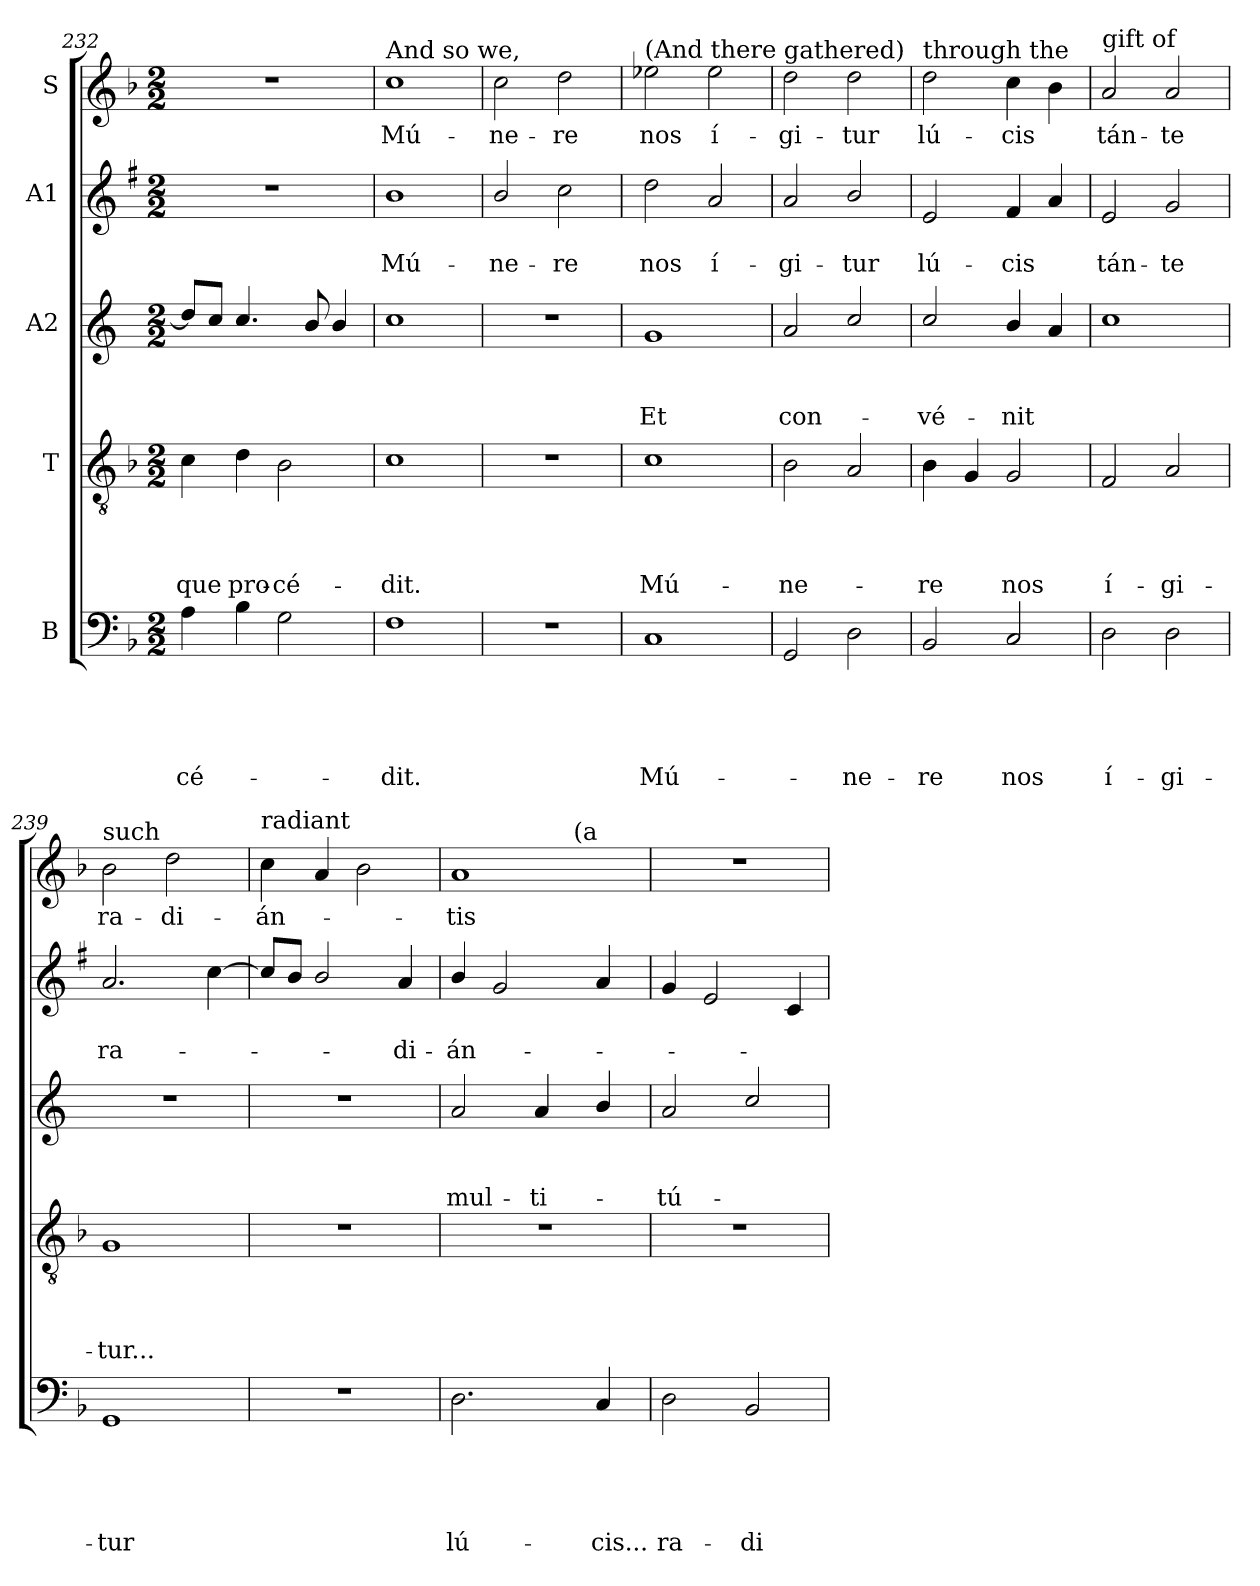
**kern	**text	**text	**text	**text	**text	**kern	**text	**text	**text	**text	**kern	**text	**text	**text	**kern	**text	**text	**kern	**text
*part5	*part5	*part5	*part5	*part5	*part5	*part4	*part4	*part4	*part4	*part4	*part3	*part3	*part3	*part3	*part2	*part2	*part2	*part1	*part1
*staff5	*staff5	*staff5	*staff5	*staff5	*staff5	*staff4	*staff4	*staff4	*staff4	*staff4	*staff3	*staff3	*staff3	*staff3	*staff2	*staff2	*staff2	*staff1	*staff1
*I"B	*	*	*	*	*	*I"T	*	*	*	*	*I"A2	*	*	*	*I"A1	*	*	*I"S	*
*clefF4	*	*	*	*	*	*clefGv2	*	*	*	*	*clefG2	*	*	*	*clefG2	*	*	*clefG2	*
*	*	*	*	*	*	*	*	*	*	*	*ITrd4c7	*	*	*	*ITrd1c2	*	*	*	*
*k[b-]	*	*	*	*	*	*k[b-]	*	*	*	*	*k[b-]	*	*	*	*k[b-]	*	*	*k[b-]	*
*F:	*	*	*	*	*	*F:	*	*	*	*	*F:	*	*	*	*F:	*	*	*F:	*
*M2/2	*	*	*	*	*	*M2/2	*	*	*	*	*M2/2	*	*	*	*M2/2	*	*	*M2/2	*
=232	=232	=232	=232	=232	=232	=232	=232	=232	=232	=232	=232	=232	=232	=232	=232	=232	=232	=232	=232
!	!	!	!	!	!LO:LY:b	!	!	!	!	!LO:LY:b	!	!	!	!	!	!	!	!	!
4A\	.	.	.	.	-cé-	4c\	.	.	.	-que	8g/L]	.	.	.	1r	.	.	1r	.
.	.	.	.	.	.	.	.	.	.	.	8f/J	.	.	.	.	.	.	.	.
!	!	!	!	!	!	!	!	!	!	!LO:LY:b	!	!	!	!	!	!	!	!	!
4B-\	.	.	.	.	.	4d\	.	.	.	pro-	4.f/	.	.	.	.	.	.	.	.
!	!	!	!	!	!	!	!	!	!	!LO:LY:b	!	!	!	!	!	!	!	!	!
2G\	.	.	.	.	.	2B-\	.	.	.	-cé-	.	.	.	.	.	.	.	.	.
.	.	.	.	.	.	.	.	.	.	.	8e/	.	.	.	.	.	.	.	.
.	.	.	.	.	.	.	.	.	.	.	4e/	.	.	.	.	.	.	.	.
=233	=233	=233	=233	=233	=233	=233	=233	=233	=233	=233	=233	=233	=233	=233	=233	=233	=233	=233	=233
!	!	!	!	!	!	!	!	!	!	!	!	!	!	!	!	!	!	!LO:TX:a:t=And so we,	!
!	!	!	!	!	!LO:LY:b	!	!	!	!	!LO:LY:b	!	!	!	!	!	!	!LO:LY:b	!	!LO:LY:b
1F	.	.	.	.	-dit.	1c	.	.	.	-dit.	1f	.	.	.	1a	.	Mú-	1cc	Mú-
=234	=234	=234	=234	=234	=234	=234	=234	=234	=234	=234	=234	=234	=234	=234	=234	=234	=234	=234	=234
!	!	!	!	!	!	!	!	!	!	!	!	!	!	!	!	!	!LO:LY:b	!	!LO:LY:b
1r	.	.	.	.	.	1r	.	.	.	.	1r	.	.	.	2a/	.	-ne-	2cc\	-ne-
!	!	!	!	!	!	!	!	!	!	!	!	!	!	!	!	!	!LO:LY:b	!	!LO:LY:b
.	.	.	.	.	.	.	.	.	.	.	.	.	.	.	2b-\	.	-re	2dd\	-re
=235	=235	=235	=235	=235	=235	=235	=235	=235	=235	=235	=235	=235	=235	=235	=235	=235	=235	=235	=235
!	!	!	!	!	!	!	!	!	!	!	!	!	!	!	!	!	!	!LO:TX:a:t=(And there	!
!	!	!	!	!	!LO:LY:b	!	!	!	!	!LO:LY:b	!	!	!	!LO:LY:b	!	!	!LO:LY:b	!	!LO:LY:b
1C	.	.	.	.	Mú-	1c	.	.	.	Mú-	1c	.	.	Et	2cc\	.	nos	2ee-X\	nos
!	!	!	!	!	!	!	!	!	!	!	!	!	!	!	!	!	!LO:LY:b	!	!LO:LY:b
.	.	.	.	.	.	.	.	.	.	.	.	.	.	.	2g/	.	í-	2ee-\	í-
=236	=236	=236	=236	=236	=236	=236	=236	=236	=236	=236	=236	=236	=236	=236	=236	=236	=236	=236	=236
!	!	!	!	!	!	!	!	!	!	!	!	!	!	!	!	!	!	!LO:TX:a:t=gathered)	!
!	!	!	!	!	!	!	!	!	!	!LO:LY:b	!	!	!	!LO:LY:b	!	!	!LO:LY:b	!	!LO:LY:b
2GG/	.	.	.	.	.	2B-\	.	.	.	-ne-	2d/	.	.	con-	2g/	.	-gi-	2dd\	-gi-
!	!	!	!	!	!LO:LY:b	!	!	!	!	!	!	!	!	!	!	!	!LO:LY:b	!	!LO:LY:b
2D\	.	.	.	.	-ne-	2A/	.	.	.	.	2f/	.	.	.	2a/	.	-tur	2dd\	-tur
!!LO:PB:g=z
=237	=237	=237	=237	=237	=237	=237	=237	=237	=237	=237	=237	=237	=237	=237	=237	=237	=237	=237	=237
!	!	!	!	!	!	!	!	!	!	!	!	!	!	!	!	!	!	!LO:TX:a:t=through the	!
!	!	!	!	!	!LO:LY:b	!	!	!	!	!LO:LY:b	!	!	!	!LO:LY:b	!	!	!LO:LY:b	!	!LO:LY:b
2BB-/	.	.	.	.	-re	4B-\	.	.	.	-re	2f/	.	.	-vé-	2d/	.	lú-	2dd\	lú-
.	.	.	.	.	.	4G/	.	.	.	.	.	.	.	.	.	.	.	.	.
!	!	!	!	!	!LO:LY:b	!	!	!	!	!LO:LY:b	!	!	!	!LO:LY:b	!	!	!LO:LY:b	!	!LO:LY:b
2C/	.	.	.	.	nos	2G/	.	.	.	nos	4e/	.	.	-nit	4e/	.	-cis	4cc\	-cis
.	.	.	.	.	.	.	.	.	.	.	4d/	.	.	.	4g/	.	.	4b-\	.
=238	=238	=238	=238	=238	=238	=238	=238	=238	=238	=238	=238	=238	=238	=238	=238	=238	=238	=238	=238
!	!	!	!	!	!	!	!	!	!	!	!	!	!	!	!	!	!	!LO:TX:a:t=gift of	!
!	!	!	!	!	!LO:LY:b	!	!	!	!	!LO:LY:b	!	!	!	!	!	!	!LO:LY:b	!	!LO:LY:b
2D\	.	.	.	.	í-	2F/	.	.	.	í-	1f	.	.	.	2d/	.	tán-	2a/	tán-
!	!	!	!	!	!LO:LY:b	!	!	!	!	!LO:LY:b	!	!	!	!	!	!	!LO:LY:b	!	!LO:LY:b
2D\	.	.	.	.	-gi-	2A/	.	.	.	-gi-	.	.	.	.	2f/	.	-te	2a/	-te
=239	=239	=239	=239	=239	=239	=239	=239	=239	=239	=239	=239	=239	=239	=239	=239	=239	=239	=239	=239
!	!	!	!	!	!	!	!	!	!	!	!	!	!	!	!	!	!	!LO:TX:a:t=such	!
!	!	!	!	!	!LO:LY:b	!	!	!	!	!LO:LY:b	!	!	!	!	!	!	!LO:LY:b	!	!LO:LY:b
1GG	.	.	.	.	-tur	1G	.	.	.	-tur...	1r	.	.	.	2.g/	.	ra-	2b-\	ra-
!	!	!	!	!	!	!	!	!	!	!	!	!	!	!	!	!	!	!	!LO:LY:b
.	.	.	.	.	.	.	.	.	.	.	.	.	.	.	.	.	.	2dd\	-di-
.	.	.	.	.	.	.	.	.	.	.	.	.	.	.	[4b-\	.	.	.	.
=240	=240	=240	=240	=240	=240	=240	=240	=240	=240	=240	=240	=240	=240	=240	=240	=240	=240	=240	=240
!	!	!	!	!	!	!	!	!	!	!	!	!	!	!	!	!	!	!LO:TX:a:t=radiant	!
!	!	!	!	!	!	!	!	!	!	!	!	!	!	!	!	!	!	!	!LO:LY:b
1r	.	.	.	.	.	1r	.	.	.	.	1r	.	.	.	8b-/L]	.	.	4cc\	-án-
.	.	.	.	.	.	.	.	.	.	.	.	.	.	.	8a/J	.	.	.	.
.	.	.	.	.	.	.	.	.	.	.	.	.	.	.	2a/	.	.	4a/	.
.	.	.	.	.	.	.	.	.	.	.	.	.	.	.	.	.	.	2b-\	.
!	!	!	!	!	!	!	!	!	!	!	!	!	!	!	!	!	!LO:LY:b	!	!
.	.	.	.	.	.	.	.	.	.	.	.	.	.	.	4g/	.	-di-	.	.
=241	=241	=241	=241	=241	=241	=241	=241	=241	=241	=241	=241	=241	=241	=241	=241	=241	=241	=241	=241
!	!	!	!	!	!	!	!	!	!	!	!	!	!	!	!	!	!	!LO:TX:a:t=light,	!
!	!	!	!	!	!LO:LY:b	!	!	!	!	!	!	!	!	!LO:LY:b	!	!	!LO:LY:b	!	!LO:LY:b
*	*	*	*	*	*	*	*	*	*	*	*	*	*	*	*	*	*	*^	*
2.D\	.	.	.	.	lú-	1r	.	.	.	.	2d/	.	.	mul-	4a/	.	-án-	1a	2ryy	-tis
.	.	.	.	.	.	.	.	.	.	.	.	.	.	.	2f/	.	.	.	.	.
!	!	!	!	!	!	!	!	!	!	!	!	!	!	!LO:LY:b	!	!	!	!	!	!
.	.	.	.	.	.	.	.	.	.	.	4d/	.	.	-ti-	.	.	.	.	8ryy	.
.	.	.	.	.	.	.	.	.	.	.	.	.	.	.	.	.	.	.	32ryy	.
!	!	!	!	!	!	!	!	!	!	!	!	!	!	!	!	!	!	!	!LO:TX:a:t=(a	!
.	.	.	.	.	.	.	.	.	.	.	.	.	.	.	.	.	.	.	4ryy	.
!	!	!	!	!	!LO:LY:b	!	!	!	!	!	!	!	!	!	!	!	!	!	!	!
4C/	.	.	.	.	-cis...	.	.	.	.	.	4e/	.	.	.	4g/	.	.	.	.	.
.	.	.	.	.	.	.	.	.	.	.	.	.	.	.	.	.	.	.	16.ryy	.
=242	=242	=242	=242	=242	=242	=242	=242	=242	=242	=242	=242	=242	=242	=242	=242	=242	=242	=242	=242	=242
!	!	!	!	!	!	!	!	!	!	!	!	!	!	!	!	!	!	!LO:TX:a:t=multitude,)	!	!
!	!	!	!	!	!LO:LY:b	!	!	!	!	!	!	!	!	!LO:LY:b	!	!	!	!	!	!
*	*	*	*	*	*	*	*	*	*	*	*	*	*	*	*	*	*	*v	*v	*
2D\	.	.	.	.	ra-	1r	.	.	.	.	2d/	.	.	-tú-	4f/	.	.	1r	.
.	.	.	.	.	.	.	.	.	.	.	.	.	.	.	2d/	.	.	.	.
!	!	!	!	!	!LO:LY:b	!	!	!	!	!	!	!	!	!	!	!	!	!	!
2BB-/	.	.	.	.	-di-	.	.	.	.	.	2f/	.	.	.	.	.	.	.	.
.	.	.	.	.	.	.	.	.	.	.	.	.	.	.	4B-/	.	.	.	.
=	=	=	=	=	=	=	=	=	=	=	=	=	=	=	=	=	=	=	=
*-	*-	*-	*-	*-	*-	*-	*-	*-	*-	*-	*-	*-	*-	*-	*-	*-	*-	*-	*-
